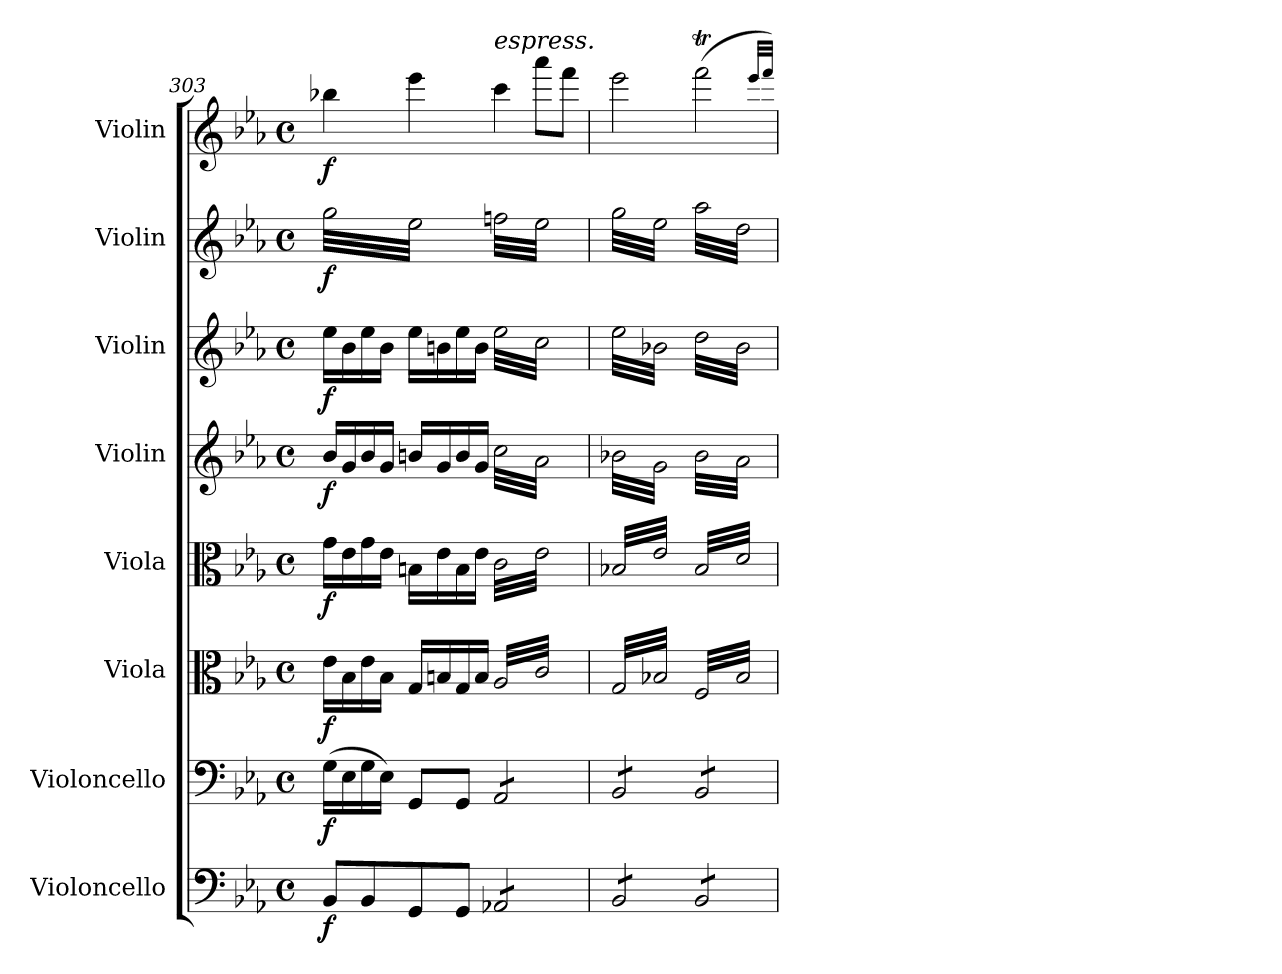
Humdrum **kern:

**kern	**dynam	**kern	**dynam	**kern	**dynam	**kern	**dynam	**kern	**dynam	**kern	**dynam	**kern	**dynam	**kern	**dynam
*part8	*part8	*part7	*part7	*part6	*part6	*part5	*part5	*part4	*part4	*part3	*part3	*part2	*part2	*part1	*part1
*staff8	*staff8	*staff7	*staff7	*staff6	*staff6	*staff5	*staff5	*staff4	*staff4	*staff3	*staff3	*staff2	*staff2	*staff1	*staff1
*I"Violoncello	*	*I"Violoncello	*	*I"Viola	*	*I"Viola	*	*I"Violin	*	*I"Violin	*	*I"Violin	*	*I"Violin	*
*I'Vc.	*	*I'Vc.	*	*I'Vla.	*	*I'Vla.	*	*I'Vln.	*	*I'Vln.	*	*I'Vln.	*	*I'Vln.	*
*clefF4	*	*clefF4	*	*clefC3	*	*clefC3	*	*clefG2	*	*clefG2	*	*clefG2	*	*clefG2	*
*k[b-e-a-]	*	*k[b-e-a-]	*	*k[b-e-a-]	*	*k[b-e-a-]	*	*k[b-e-a-]	*	*k[b-e-a-]	*	*k[b-e-a-]	*	*k[b-e-a-]	*
*M4/4	*	*M4/4	*	*M4/4	*	*M4/4	*	*M4/4	*	*M4/4	*	*M4/4	*	*M4/4	*
*met(c)	*	*met(c)	*	*met(c)	*	*met(c)	*	*met(c)	*	*met(c)	*	*met(c)	*	*met(c)	*
=303	=303	=303	=303	=303	=303	=303	=303	=303	=303	=303	=303	=303	=303	=303	=303
!	!LO:DY:b	!	!LO:DY:b	!	!LO:DY:b	!	!LO:DY:b	!	!LO:DY:b	!	!LO:DY:b	!	!LO:DY:b	!	!LO:DY:b
*	*	*	*	*	*	*	*	*	*	*	*	*tremolo	*	*	*
8BB-/L	f	(>16G\LL	f	(>16e-\LL	f	(>16g\LL	f	(>16b-/LL	f	(>16ee-\LL	f	(>32gg\LLL	f	4bb-X\	f
.	.	.	.	.	.	.	.	.	.	.	.	32ee-\	.	.	.
.	.	16E-\	.	16B-\	.	16e-\	.	16g/	.	16b-\	.	32gg\	.	.	.
.	.	.	.	.	.	.	.	.	.	.	.	32ee-\	.	.	.
8BB-/	.	16G\	.	16e-\	.	16g\	.	16b-/	.	16ee-\	.	32gg\	.	.	.
.	.	.	.	.	.	.	.	.	.	.	.	32ee-\	.	.	.
.	.	16E-\JJ)	.	16B-\JJ	.	16e-\JJ	.	16g/JJ	.	16b-\JJ	.	32gg\	.	.	.
.	.	.	.	.	.	.	.	.	.	.	.	32ee-\	.	.	.
8GG/	.	8GG/L	.	16G/LL	.	16Bn\LL	.	16bn/LL	.	16ee-\LL	.	32gg\	.	4eee-\	.
.	.	.	.	.	.	.	.	.	.	.	.	32ee-\	.	.	.
.	.	.	.	16Bn/	.	16e-\	.	16g/	.	16bn\	.	32gg\	.	.	.
.	.	.	.	.	.	.	.	.	.	.	.	32ee-\	.	.	.
8GG/J	.	8GG/J	.	16G/	.	16B\	.	16b/	.	16ee-\	.	32gg\	.	.	.
.	.	.	.	.	.	.	.	.	.	.	.	32ee-\	.	.	.
.	.	.	.	16B/JJ	.	16e-\JJ	.	16g/JJ	.	16b\JJ	.	32gg\	.	.	.
.	.	.	.	.	.	.	.	.	.	.	.	32ee-\JJJ	.	.	.
!	!	!	!	!	!	!	!	!	!	!	!	!	!	!LO:TX:a:i:t=espress.	!
*tremolo	*	*	*	*	*	*	*	*	*	*	*	*	*	*	*
*	*	*tremolo	*	*	*	*	*	*	*	*	*	*	*	*	*
*	*	*	*	*tremolo	*	*	*	*	*	*	*	*	*	*	*
*	*	*	*	*	*	*tremolo	*	*	*	*	*	*	*	*	*
*	*	*	*	*	*	*	*	*tremolo	*	*	*	*	*	*	*
*	*	*	*	*	*	*	*	*	*	*tremolo	*	*	*	*	*
8AA-X/L	.	8AA-/L	.	32A-/LLL	.	32c\LLL	.	32cc\LLL	.	32ee-\LLL	.	32ffn\LLL	.	4ccc\	.
.	.	.	.	32c\)	.	32e-\)	.	32a-/)	.	32cc\)	.	32ee-\)	.	.	.
.	.	.	.	32A-/	.	32c\	.	32cc\	.	32ee-\	.	32ffn\	.	.	.
.	.	.	.	32c\)	.	32e-\)	.	32a-/)	.	32cc\)	.	32ee-\)	.	.	.
8AA-X/	.	8AA-/	.	32A-/	.	32c\	.	32cc\	.	32ee-\	.	32ffn\	.	.	.
.	.	.	.	32c\)	.	32e-\)	.	32a-/)	.	32cc\)	.	32ee-\)	.	.	.
.	.	.	.	32A-/	.	32c\	.	32cc\	.	32ee-\	.	32ffn\	.	.	.
.	.	.	.	32c\)	.	32e-\)	.	32a-/)	.	32cc\)	.	32ee-\)	.	.	.
8AA-X/	.	8AA-/	.	32A-/	.	32c\	.	32cc\	.	32ee-\	.	32ffn\	.	8aaa-\L	.
.	.	.	.	32c\)	.	32e-\)	.	32a-/)	.	32cc\)	.	32ee-\)	.	.	.
.	.	.	.	32A-/	.	32c\	.	32cc\	.	32ee-\	.	32ffn\	.	.	.
.	.	.	.	32c\)	.	32e-\)	.	32a-/)	.	32cc\)	.	32ee-\)	.	.	.
8AA-X/J	.	8AA-/J	.	32A-/	.	32c\	.	32cc\	.	32ee-\	.	32ffn\	.	8fff\J	.
.	.	.	.	32c\)	.	32e-\)	.	32a-/)	.	32cc\)	.	32ee-\)	.	.	.
.	.	.	.	32A-/	.	32c\	.	32cc\	.	32ee-\	.	32ffn\	.	.	.
.	.	.	.	32c\)JJJ	.	32e-\)JJJ	.	32a-/)JJJ	.	32cc\)JJJ	.	32ee-\)JJJ	.	.	.
!!LO:PB:g=z
=304	=304	=304	=304	=304	=304	=304	=304	=304	=304	=304	=304	=304	=304	=304	=304
8BB-/L	.	8BB-/L	.	(<32G/LLL	.	(>32B-X/LLL	.	(>32b-X\LLL	.	(>32ee-\LLL	.	(>32gg\LLL	.	2eee-\	.
.	.	.	.	32B-X/)	.	32e-\)	.	32g/)	.	32b-X\)	.	32ee-\)	.	.	.
.	.	.	.	32G/	.	32B-X/	.	32b-X\	.	32ee-\	.	32gg\	.	.	.
.	.	.	.	32B-X/)	.	32e-\)	.	32g/)	.	32b-X\)	.	32ee-\)	.	.	.
8BB-/	.	8BB-/	.	32G/	.	32B-X/	.	32b-X\	.	32ee-\	.	32gg\	.	.	.
.	.	.	.	32B-X/)	.	32e-\)	.	32g/)	.	32b-X\)	.	32ee-\)	.	.	.
.	.	.	.	32G/	.	32B-X/	.	32b-X\	.	32ee-\	.	32gg\	.	.	.
.	.	.	.	32B-X/)	.	32e-\)	.	32g/)	.	32b-X\)	.	32ee-\)	.	.	.
8BB-/	.	8BB-/	.	32G/	.	32B-X/	.	32b-X\	.	32ee-\	.	32gg\	.	.	.
.	.	.	.	32B-X/)	.	32e-\)	.	32g/)	.	32b-X\)	.	32ee-\)	.	.	.
.	.	.	.	32G/	.	32B-X/	.	32b-X\	.	32ee-\	.	32gg\	.	.	.
.	.	.	.	32B-X/)	.	32e-\)	.	32g/)	.	32b-X\)	.	32ee-\)	.	.	.
8BB-/J	.	8BB-/J	.	32G/	.	32B-X/	.	32b-X\	.	32ee-\	.	32gg\	.	.	.
.	.	.	.	32B-X/)	.	32e-\)	.	32g/)	.	32b-X\)	.	32ee-\)	.	.	.
.	.	.	.	32G/	.	32B-X/	.	32b-X\	.	32ee-\	.	32gg\	.	.	.
.	.	.	.	32B-X/)JJJ	.	32e-\)JJJ	.	32g/)JJJ	.	32b-X\)JJJ	.	32ee-\)JJJ	.	.	.
8BB-/L	.	8BB-/L	.	(<32F/LLL	.	(>32B-/LLL	.	(>32b-\LLL	.	(>32dd\LLL	.	(>32aa-\LLL	.	(>2fffT\	.
.	.	.	.	32B-/)	.	32d\)	.	32a-/)	.	32b-\)	.	32dd\)	.	.	.
.	.	.	.	32F/	.	32B-/	.	32b-\	.	32dd\	.	32aa-\	.	.	.
.	.	.	.	32B-/)	.	32d\)	.	32a-/)	.	32b-\)	.	32dd\)	.	.	.
8BB-/	.	8BB-/	.	32F/	.	32B-/	.	32b-\	.	32dd\	.	32aa-\	.	.	.
.	.	.	.	32B-/)	.	32d\)	.	32a-/)	.	32b-\)	.	32dd\)	.	.	.
.	.	.	.	32F/	.	32B-/	.	32b-\	.	32dd\	.	32aa-\	.	.	.
.	.	.	.	32B-/)	.	32d\)	.	32a-/)	.	32b-\)	.	32dd\)	.	.	.
8BB-/	.	8BB-/	.	32F/	.	32B-/	.	32b-\	.	32dd\	.	32aa-\	.	.	.
.	.	.	.	32B-/)	.	32d\)	.	32a-/)	.	32b-\)	.	32dd\)	.	.	.
.	.	.	.	32F/	.	32B-/	.	32b-\	.	32dd\	.	32aa-\	.	.	.
.	.	.	.	32B-/)	.	32d\)	.	32a-/)	.	32b-\)	.	32dd\)	.	.	.
8BB-/J	.	8BB-/J	.	32F/	.	32B-/	.	32b-\	.	32dd\	.	32aa-\	.	.	.
*	*	*Xtremolo	*	*	*	*	*	*	*	*	*	*	*	*	*
*Xtremolo	*	*	*	*	*	*	*	*	*	*	*	*	*	*	*
.	.	.	.	32B-/)	.	32d\)	.	32a-/)	.	32b-\)	.	32dd\)	.	.	.
.	.	.	.	32F/	.	32B-/	.	32b-\	.	32dd\	.	32aa-\	.	.	.
.	.	.	.	32B-/)JJJ	.	32d\)JJJ	.	32a-/)JJJ	.	32b-\)JJJ	.	32dd\)JJJ	.	.	.
*	*	*	*	*	*	*	*	*	*	*	*	*Xtremolo	*	*	*
*	*	*	*	*	*	*	*	*	*	*Xtremolo	*	*	*	*	*
*	*	*	*	*	*	*	*	*Xtremolo	*	*	*	*	*	*	*
*	*	*	*	*	*	*Xtremolo	*	*	*	*	*	*	*	*	*
*	*	*	*	*Xtremolo	*	*	*	*	*	*	*	*	*	*	*
.	.	.	.	.	.	.	.	.	.	.	.	.	.	32qeee-/LLL	.
.	.	.	.	.	.	.	.	.	.	.	.	.	.	32qfff/JJJ)	.
.	.	.	.	.	.	.	.	.	.	.	.	.	.	.	.
.	.	.	.	.	.	.	.	.	.	.	.	.	.	.	.
.	.	.	.	.	.	.	.	.	.	.	.	.	.	.	.
.	.	.	.	.	.	.	.	.	.	.	.	.	.	.	.
.	.	.	.	.	.	.	.	.	.	.	.	.	.	.	.
.	.	.	.	.	.	.	.	.	.	.	.	.	.	.	.
.	.	.	.	.	.	.	.	.	.	.	.	.	.	.	.
=	=	=	=	=	=	=	=	=	=	=	=	=	=	=	=
*-	*-	*-	*-	*-	*-	*-	*-	*-	*-	*-	*-	*-	*-	*-	*-
